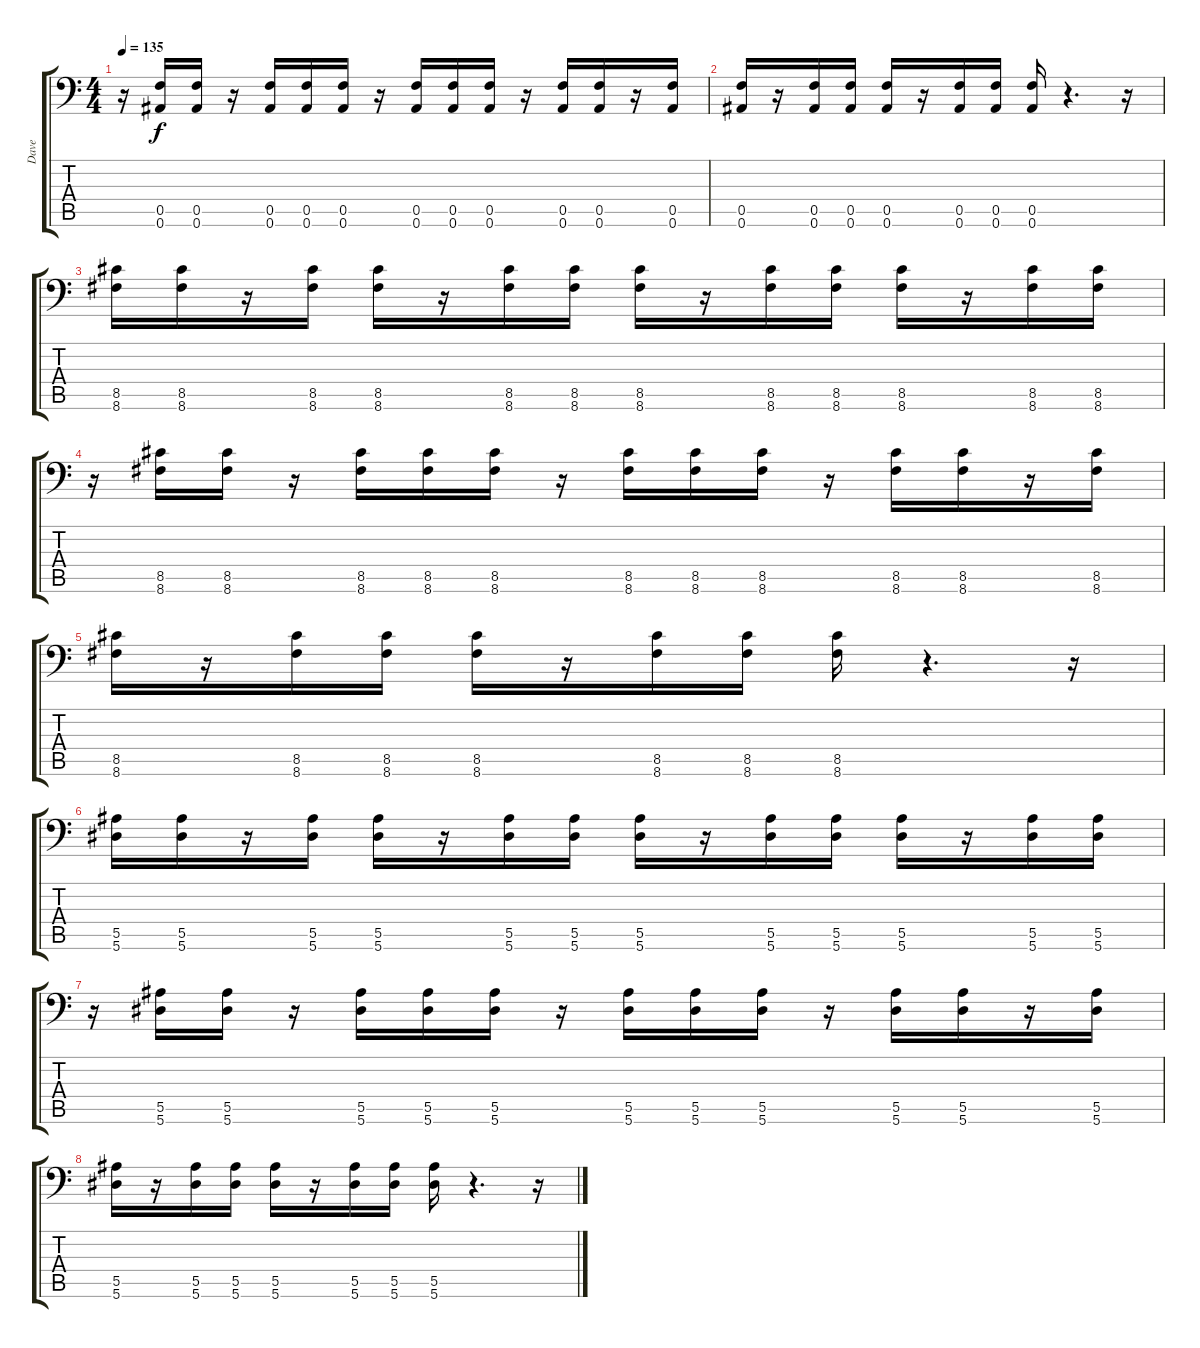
\track ("Dave" "Dave") {instrument distortionguitar}
\staff {score tabs}
\tuning (C4 G3 Eb3 Bb2 F2 Bb1) {hide}
\ts (4 4)
\tempo 135
\clef f4
\ks c
r.16{dy f} (0.5 0.6).16 (0.5 0.6).16 r.16 (0.5 0.6).16 (0.5 0.6).16 (0.5 0.6).16 r.16 (0.5 0.6).16 (0.5 0.6).16 (0.5 0.6).16 r.16 (0.5 0.6).16 (0.5 0.6).16 r.16 (0.5 0.6).16 |
(0.5 0.6).16 r.16 (0.5 0.6).16 (0.5 0.6).16 (0.5 0.6).16 r.16 (0.5 0.6).16 (0.5 0.6).16 (0.5 0.6).16 r.4{d} r.16 |
(8.5 8.6).16 (8.5 8.6).16 r.16 (8.5 8.6).16 (8.5 8.6).16 r.16 (8.5 8.6).16 (8.5 8.6).16 (8.5 8.6).16 r.16 (8.5 8.6).16 (8.5 8.6).16 (8.5 8.6).16 r.16 (8.5 8.6).16 (8.5 8.6).16 |
r.16 (8.5 8.6).16 (8.5 8.6).16 r.16 (8.5 8.6).16 (8.5 8.6).16 (8.5 8.6).16 r.16 (8.5 8.6).16 (8.5 8.6).16 (8.5 8.6).16 r.16 (8.5 8.6).16 (8.5 8.6).16 r.16 (8.5 8.6).16 |
(8.5 8.6).16 r.16 (8.5 8.6).16 (8.5 8.6).16 (8.5 8.6).16 r.16 (8.5 8.6).16 (8.5 8.6).16 (8.5 8.6).16 r.4{d} r.16 |
(5.5 5.6).16 (5.5 5.6).16 r.16 (5.5 5.6).16 (5.5 5.6).16 r.16 (5.5 5.6).16 (5.5 5.6).16 (5.5 5.6).16 r.16 (5.5 5.6).16 (5.5 5.6).16 (5.5 5.6).16 r.16 (5.5 5.6).16 (5.5 5.6).16 |
r.16 (5.5 5.6).16 (5.5 5.6).16 r.16 (5.5 5.6).16 (5.5 5.6).16 (5.5 5.6).16 r.16 (5.5 5.6).16 (5.5 5.6).16 (5.5 5.6).16 r.16 (5.5 5.6).16 (5.5 5.6).16 r.16 (5.5 5.6).16 |
(5.5 5.6).16 r.16 (5.5 5.6).16 (5.5 5.6).16 (5.5 5.6).16 r.16 (5.5 5.6).16 (5.5 5.6).16 (5.5 5.6).16 r.4{d} r.16
